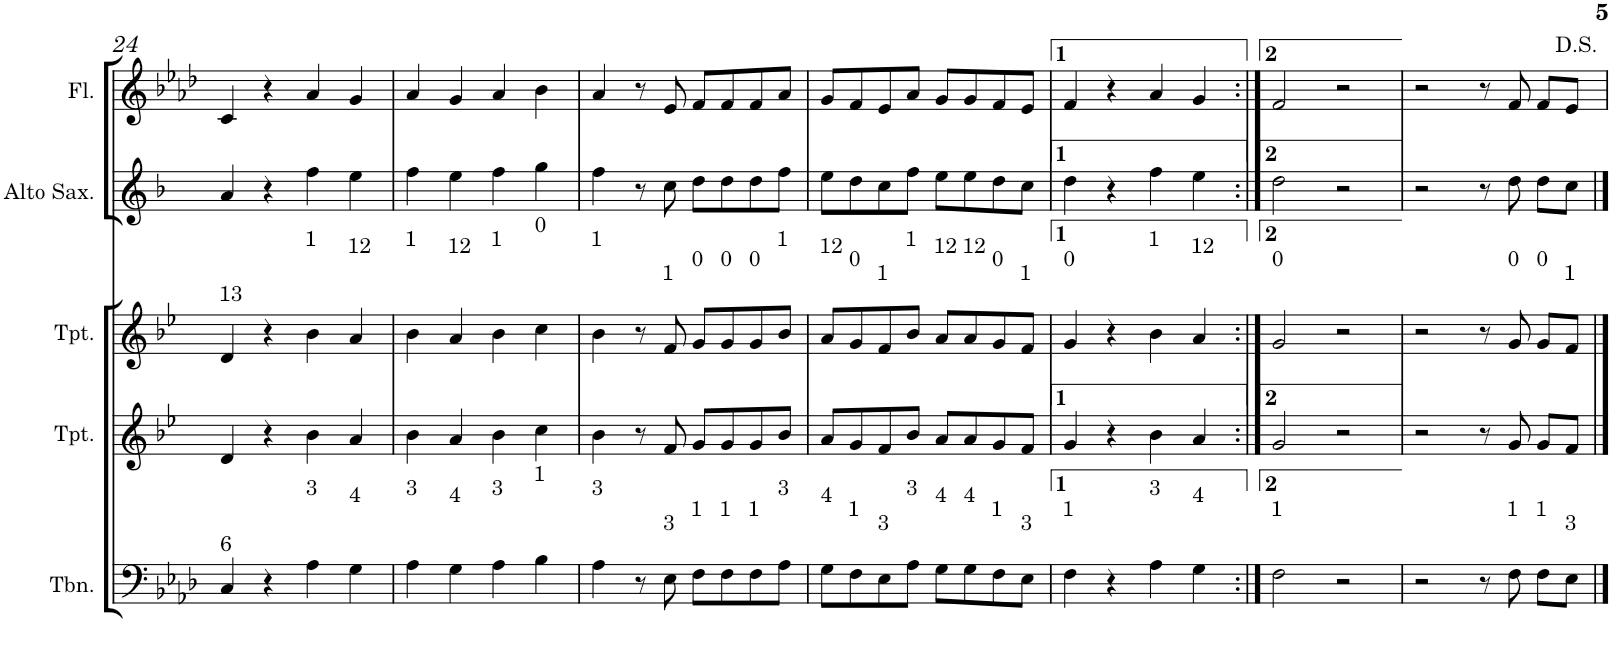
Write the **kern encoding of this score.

**kern	**kern	**kern	**kern	**kern
*part5	*part4	*part3	*part2	*part1
*staff5	*staff4	*staff3	*staff2	*staff1
*I"C clavF	*I"Bb	*I"Bb - Pirata	*I"Eb	*I"C clavG
!!LO:PB:g=z
*clefF4	*clefG2	*clefG2	*clefG2	*clefG2
*	*Trd1c2	*Trd1c2	*Trd5c9	*
*k[b-e-a-d-]	*k[b-e-]	*k[b-e-]	*k[b-]	*k[b-e-a-d-]
*A-:	*B-:	*B-:	*F:	*A-:
*M4/4	*M4/4	*M4/4	*M4/4	*M4/4
=24	=24	=24	=24	=24
!	!	!LO:TX:a:t=13	!	!
!LO:TX:a:t=6	!	!	!	!
4C/	4d/	4d/	4a/	4c/
4r	4r	4r	4r	4r
!	!	!LO:TX:a:t=1	!	!
!LO:TX:a:t=3	!	!	!	!
4A-\	4b-\	4b-\	4ff\	4a-/
!	!	!LO:TX:a:t=12	!	!
!LO:TX:a:t=4	!	!	!	!
4G\	4a/	4a/	4ee\	4g/
=25	=25	=25	=25	=25
!	!	!LO:TX:a:t=1	!	!
!LO:TX:a:t=3	!	!	!	!
4A-\	4b-\	4b-\	4ff\	4a-/
!	!	!LO:TX:a:t=12	!	!
!LO:TX:a:t=4	!	!	!	!
4G\	4a/	4a/	4ee\	4g/
!	!	!LO:TX:a:t=1	!	!
!LO:TX:a:t=3	!	!	!	!
4A-\	4b-\	4b-\	4ff\	4a-/
!	!	!LO:TX:a:t=0	!	!
!LO:TX:a:t=1	!	!	!	!
4B-\	4cc\	4cc\	4gg\	4b-\
=26	=26	=26	=26	=26
!	!	!LO:TX:a:t=1	!	!
!LO:TX:a:t=3	!	!	!	!
4A-\	4b-\	4b-\	4ff\	4a-/
8r	8r	8r	8r	8r
!	!	!LO:TX:a:t=1	!	!
!LO:TX:a:t=3	!	!	!	!
8E-\	8f/	8f/	8cc\	8e-/
!	!	!LO:TX:a:t=0	!	!
!LO:TX:a:t=1	!	!	!	!
8F\L	8g/L	8g/L	8dd\L	8f/L
!	!	!LO:TX:a:t=0	!	!
!LO:TX:a:t=1	!	!	!	!
8F\	8g/	8g/	8dd\	8f/
!	!	!LO:TX:a:t=0	!	!
!LO:TX:a:t=1	!	!	!	!
8F\	8g/	8g/	8dd\	8f/
!	!	!LO:TX:a:t=1	!	!
!LO:TX:a:t=3	!	!	!	!
8A-\J	8b-/J	8b-/J	8ff\J	8a-/J
=27	=27	=27	=27	=27
!	!	!LO:TX:a:t=12	!	!
!LO:TX:a:t=4	!	!	!	!
8G\L	8a/L	8a/L	8ee\L	8g/L
!	!	!LO:TX:a:t=0	!	!
!LO:TX:a:t=1	!	!	!	!
8F\	8g/	8g/	8dd\	8f/
!	!	!LO:TX:a:t=1	!	!
!LO:TX:a:t=3	!	!	!	!
8E-\	8f/	8f/	8cc\	8e-/
!	!	!LO:TX:a:t=1	!	!
!LO:TX:a:t=3	!	!	!	!
8A-\J	8b-/J	8b-/J	8ff\J	8a-/J
!	!	!LO:TX:a:t=12	!	!
!LO:TX:a:t=4	!	!	!	!
8G\L	8a/L	8a/L	8ee\L	8g/L
!	!	!LO:TX:a:t=12	!	!
!LO:TX:a:t=4	!	!	!	!
8G\	8a/	8a/	8ee\	8g/
!	!	!LO:TX:a:t=0	!	!
!LO:TX:a:t=1	!	!	!	!
8F\	8g/	8g/	8dd\	8f/
!	!	!LO:TX:a:t=1	!	!
!LO:TX:a:t=3	!	!	!	!
8E-\J	8f/J	8f/J	8cc\J	8e-/J
=28	=28	=28	=28	=28
!	!	!LO:TX:a:t=0	!	!
!LO:TX:a:t=1	!	!	!	!
4F\	4g/	4g/	4dd\	4f/
4r	4r	4r	4r	4r
!	!	!LO:TX:a:t=1	!	!
!LO:TX:a:t=3	!	!	!	!
4A-\	4b-\	4b-\	4ff\	4a-/
!	!	!LO:TX:a:t=12	!	!
!LO:TX:a:t=4	!	!	!	!
4G\	4a/	4a/	4ee\	4g/
=29:|!	=29:|!	=29:|!	=29:|!	=29:|!
!	!	!LO:TX:a:t=0	!	!
!LO:TX:a:t=1	!	!	!	!
2F\	2g/	2g/	2dd\	2f/
2r	2r	2r	2r	2r
=30	=30	=30	=30	=30
2r	2r	2r	2r	2r
8r	8r	8r	8r	8r
!	!	!LO:TX:a:t=0	!	!
!LO:TX:a:t=1	!	!	!	!
8F\	8g/	8g/	8dd\	8f/
!	!	!LO:TX:a:t=0	!	!
!LO:TX:a:t=1	!	!	!	!
8F\L	8g/L	8g/L	8dd\L	8f/L
!	!	!LO:TX:a:t=1	!	!
!LO:TX:a:t=3	!	!	!	!
8E-\J	8f/J	8f/J	8cc\J	8e-/J
=	=	=	=	=
*-	*-	*-	*-	*-
